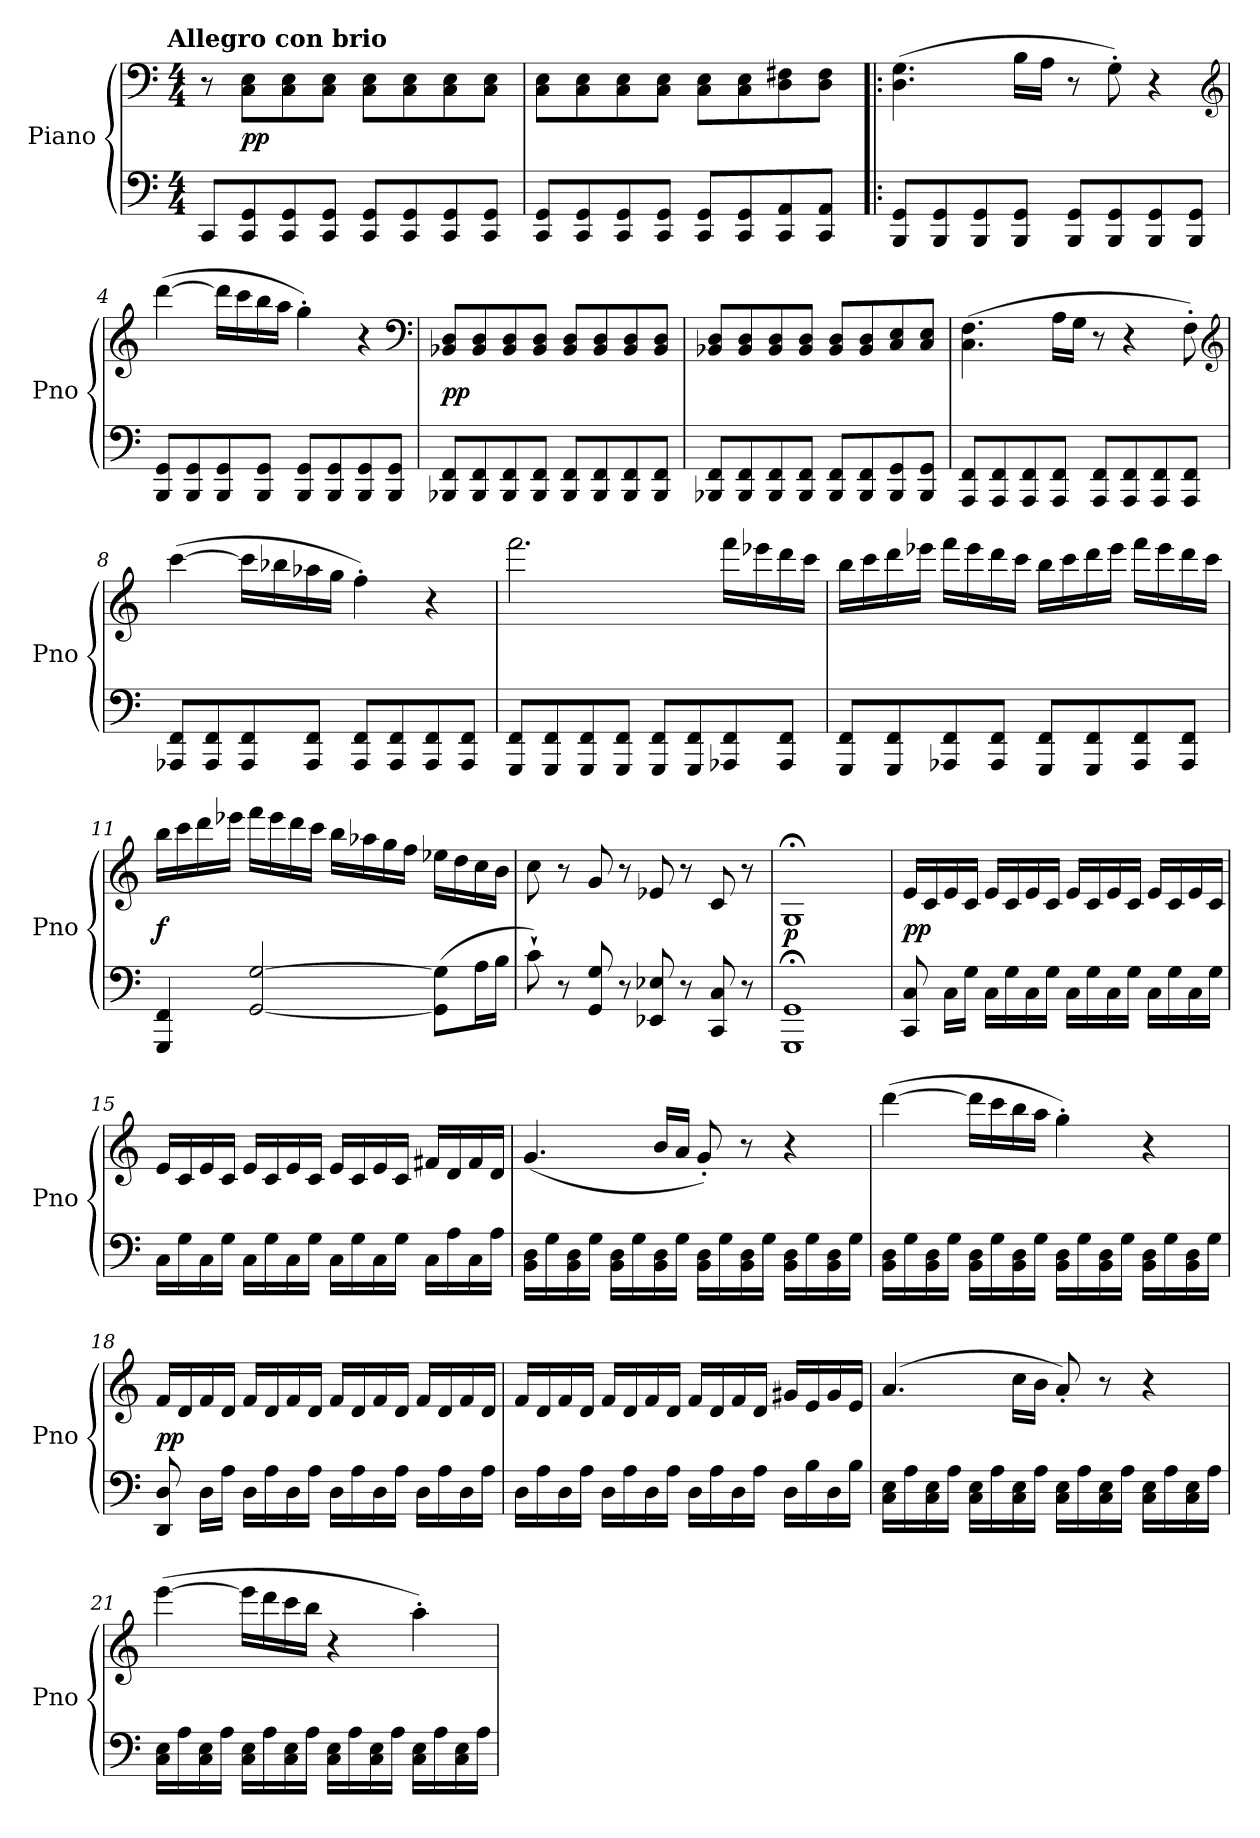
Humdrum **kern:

**kern	**kern	**dynam
*part1	*part1	*part1
*staff2	*staff1	*staff1/2
*I"Piano	*	*
*I'Pno	*	*
*clefF4	*clefF4	*
*k[]	*k[]	*
*C:	*C:	*
!!LO:TX:omd:t=Allegro con brio
*M4/4	*M4/4	*
*MM144	*MM144	*
=1	=1	=1
8CCL	8r	.
8CC 8GG	8C 8EL	pp
8CC 8GG	8C 8E	.
8CC 8GGJ	8C 8EJ	.
8CC 8GGL	8C 8EL	.
8CC 8GG	8C 8E	.
8CC 8GG	8C 8E	.
8CC 8GGJ	8C 8EJ	.
=2	=2	=2
8CC 8GGL	8C 8EL	.
8CC 8GG	8C 8E	.
8CC 8GG	8C 8E	.
8CC 8GGJ	8C 8EJ	.
8CC 8GGL	8C 8EL	.
8CC 8GG	8C 8E	.
8CC 8AA	8D 8F#X	.
8CC 8AAJ	8D 8F#J	.
=3!|:	=3!|:	=3!|:
8BBB 8GGL	(4.D 4.G	.
8BBB 8GG	.	.
8BBB 8GG	.	.
8BBB 8GGJ	16BLL	.
.	16AJJ	.
8BBB 8GGL	8r	.
8BBB 8GG	8G')	.
8BBB 8GG	4r	.
8BBB 8GGJ	.	.
*	*clefG2	*
=4	=4	=4
8BBB 8GGL	([4ddd	.
8BBB 8GG	.	.
8BBB 8GG	16dddLL]	.
.	16ccc	.
8BBB 8GGJ	16bb	.
.	16aaJJ	.
8BBB 8GGL	4gg')	.
8BBB 8GG	.	.
8BBB 8GG	4r	.
8BBB 8GGJ	.	.
*	*clefF4	*
=5	=5	=5
8BBB-X 8FFL	8BB-X 8DL	pp
8BBB- 8FF	8BB- 8D	.
8BBB- 8FF	8BB- 8D	.
8BBB- 8FFJ	8BB- 8DJ	.
8BBB- 8FFL	8BB- 8DL	.
8BBB- 8FF	8BB- 8D	.
8BBB- 8FF	8BB- 8D	.
8BBB- 8FFJ	8BB- 8DJ	.
=6	=6	=6
8BBB-X 8FFL	8BB-X 8DL	.
8BBB- 8FF	8BB- 8D	.
8BBB- 8FF	8BB- 8D	.
8BBB- 8FFJ	8BB- 8DJ	.
8BBB- 8FFL	8BB- 8DL	.
8BBB- 8FF	8BB- 8D	.
8BBB- 8GG	8C 8E	.
8BBB- 8GGJ	8C 8EJ	.
=7	=7	=7
8AAA 8FFL	(4.C 4.F	.
8AAA 8FF	.	.
8AAA 8FF	.	.
8AAA 8FFJ	16ALL	.
.	16GJJ	.
8AAA 8FFL	8r	.
8AAA 8FF	4r	.
8AAA 8FF	.	.
8AAA 8FFJ	8F')	.
*	*clefG2	*
=8	=8	=8
8AAA-X 8FFL	([4ccc	.
8AAA- 8FF	.	.
8AAA- 8FF	16cccLL]	.
.	16bb-X	.
8AAA- 8FFJ	16aa-X	.
.	16ggJJ	.
8AAA- 8FFL	4ff')	.
8AAA- 8FF	.	.
8AAA- 8FF	4r	.
8AAA- 8FFJ	.	.
=9	=9	=9
8GGG 8FFL	2.fff	.
8GGG 8FF	.	.
8GGG 8FF	.	.
8GGG 8FFJ	.	.
8GGG 8FFL	.	.
8GGG 8FF	.	.
8AAA-X 8FF	16fffLL	.
.	16eee-X	.
8AAA- 8FFJ	16ddd	.
.	16cccJJ	.
=10	=10	=10
8GGG 8FFL	16bbLL	.
.	16ccc	.
8GGG 8FF	16ddd	.
.	16eee-XJJ	.
8AAA-X 8FF	16fffLL	.
.	16eee-	.
8AAA- 8FFJ	16ddd	.
.	16cccJJ	.
8GGG 8FFL	16bbLL	.
.	16ccc	.
8GGG 8FF	16ddd	.
.	16eee-JJ	.
8AAA- 8FF	16fffLL	.
.	16eee-	.
8AAA- 8FFJ	16ddd	.
.	16cccJJ	.
=11	=11	=11
4GGG 4FF	16bbLL	f
.	16ccc	.
.	16ddd	.
.	16eee-XJJ	.
[2GG [2G	16fffLL	.
.	16eee-	.
.	16ddd	.
.	16cccJJ	.
.	16bbLL	.
.	16aa-X	.
.	16gg	.
.	16ffJJ	.
(8GG] 8G]L	16ee-XLL	.
.	16dd	.
16AL	16cc	.
16BJJ	16bJJ	.
=12	=12	=12
8c`)	8cc	.
8r	8r	.
8GG 8G	8g	.
8r	8r	.
8EE-X 8E-X	8e-X	.
8r	8r	.
8CC 8C	8c	.
8r	8r	.
=13	=13	=13
1GGG;< 1GG;<	1G;<	p
=14	=14	=14
8CC 8C	16eLL	pp
.	16c	.
16CLL	16e	.
16GJJ	16cJJ	.
16CLL	16eLL	.
16G	16c	.
16C	16e	.
16GJJ	16cJJ	.
16CLL	16eLL	.
16G	16c	.
16C	16e	.
16GJJ	16cJJ	.
16CLL	16eLL	.
16G	16c	.
16C	16e	.
16GJJ	16cJJ	.
=15	=15	=15
16CLL	16eLL	.
16G	16c	.
16C	16e	.
16GJJ	16cJJ	.
16CLL	16eLL	.
16G	16c	.
16C	16e	.
16GJJ	16cJJ	.
16CLL	16eLL	.
16G	16c	.
16C	16e	.
16GJJ	16cJJ	.
16CLL	16f#XLL	.
16A	16d	.
16C	16f#	.
16AJJ	16dJJ	.
=16	=16	=16
16BB 16DLL	(4.g	.
16G	.	.
16BB 16D	.	.
16GJJ	.	.
16BB 16DLL	.	.
16G	.	.
16BB 16D	16bLL	.
16GJJ	16aJJ	.
16BB 16DLL	8g')	.
16G	.	.
16BB 16D	8r	.
16GJJ	.	.
16BB 16DLL	4r	.
16G	.	.
16BB 16D	.	.
16GJJ	.	.
=17	=17	=17
16BB 16DLL	([4ddd	.
16G	.	.
16BB 16D	.	.
16GJJ	.	.
16BB 16DLL	16dddLL]	.
16G	16ccc	.
16BB 16D	16bb	.
16GJJ	16aaJJ	.
16BB 16DLL	4gg')	.
16G	.	.
16BB 16D	.	.
16GJJ	.	.
16BB 16DLL	4r	.
16G	.	.
16BB 16D	.	.
16GJJ	.	.
=18	=18	=18
8DD 8D	16fLL	pp
.	16d	.
16DLL	16f	.
16AJJ	16dJJ	.
16DLL	16fLL	.
16A	16d	.
16D	16f	.
16AJJ	16dJJ	.
16DLL	16fLL	.
16A	16d	.
16D	16f	.
16AJJ	16dJJ	.
16DLL	16fLL	.
16A	16d	.
16D	16f	.
16AJJ	16dJJ	.
=19	=19	=19
16DLL	16fLL	.
16A	16d	.
16D	16f	.
16AJJ	16dJJ	.
16DLL	16fLL	.
16A	16d	.
16D	16f	.
16AJJ	16dJJ	.
16DLL	16fLL	.
16A	16d	.
16D	16f	.
16AJJ	16dJJ	.
16DLL	16g#XLL	.
16B	16e	.
16D	16g#	.
16BJJ	16eJJ	.
=20	=20	=20
16C 16ELL	(4.a	.
16A	.	.
16C 16E	.	.
16AJJ	.	.
16C 16ELL	.	.
16A	.	.
16C 16E	16ccLL	.
16AJJ	16bJJ	.
16C 16ELL	8a')	.
16A	.	.
16C 16E	8r	.
16AJJ	.	.
16C 16ELL	4r	.
16A	.	.
16C 16E	.	.
16AJJ	.	.
=21	=21	=21
16C 16ELL	([4eee	.
16A	.	.
16C 16E	.	.
16AJJ	.	.
16C 16ELL	16eeeLL]	.
16A	16ddd	.
16C 16E	16ccc	.
16AJJ	16bbJJ	.
16C 16ELL	4r	.
16A	.	.
16C 16E	.	.
16AJJ	.	.
16C 16ELL	4aa')	.
16A	.	.
16C 16E	.	.
16AJJ	.	.
=	=	=
*-	*-	*-
